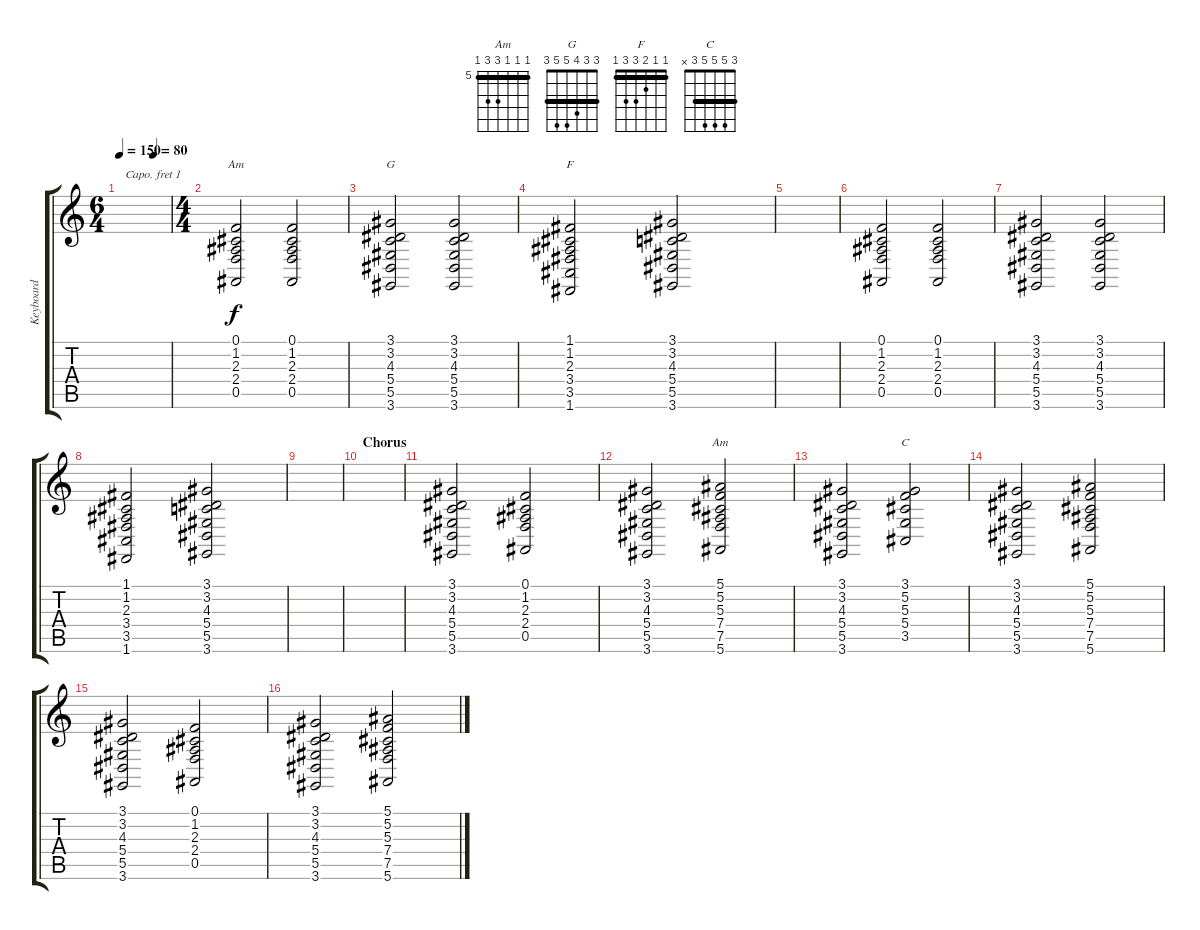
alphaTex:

\track ("Keyboard" "Keyboard") {instrument stringensemble2}
\staff {score tabs}
\capo 1
\tuning (E4 B3 G3 D3 A2 E2) {hide}
\chord ("Am" 0 1 2 2 0 x)
\chord ("G" 3 3 4 5 5 3) {barre 3}
\chord ("F" 1 1 2 3 3 1) {barre 1}
\chord ("Am" 5 5 5 7 7 5) {firstfret 5 barre 5}
\chord ("C" 3 5 5 5 3 x) {barre 3}
\ts (6 4)
\tempo 150
\tempo (80 0.6666666666666666)
\clef g2
\ks c
|
\ts (4 4)
(0.1 1.2 2.3 2.4 0.5).2{ch "Am"} (0.1 1.2 2.3 2.4 0.5).2 |
(3.1 3.2 4.3 5.4 5.5 3.6).2{ch "G"} (3.1 3.2 4.3 5.4 5.5 3.6).2 |
(1.1 1.2 2.3 3.4 3.5 1.6).2{ch "F"} (3.1 3.2 4.3 5.4 5.5 3.6).2 |
|
(0.1 1.2 2.3 2.4 0.5).2 (0.1 1.2 2.3 2.4 0.5).2 |
(3.1 3.2 4.3 5.4 5.5 3.6).2 (3.1 3.2 4.3 5.4 5.5 3.6).2 |
(1.1 1.2 2.3 3.4 3.5 1.6).2 (3.1 3.2 4.3 5.4 5.5 3.6).2 |
|
\section ("" "Chorus")
|
(3.1 3.2 4.3 5.4 5.5 3.6).2 (0.1 1.2 2.3 2.4 0.5).2 |
(3.1 3.2 4.3 5.4 5.5 3.6).2 (5.1 5.2 5.3 7.4 7.5 5.6).2{ch "Am"} |
(3.1 3.2 4.3 5.4 5.5 3.6).2 (3.1 5.2 5.3 5.4 3.5).2{ch "C"} |
(3.1 3.2 4.3 5.4 5.5 3.6).2 (5.1 5.2 5.3 7.4 7.5 5.6).2 |
(3.1 3.2 4.3 5.4 5.5 3.6).2 (0.1 1.2 2.3 2.4 0.5).2 |
(3.1 3.2 4.3 5.4 5.5 3.6).2 (5.1 5.2 5.3 7.4 7.5 5.6).2
